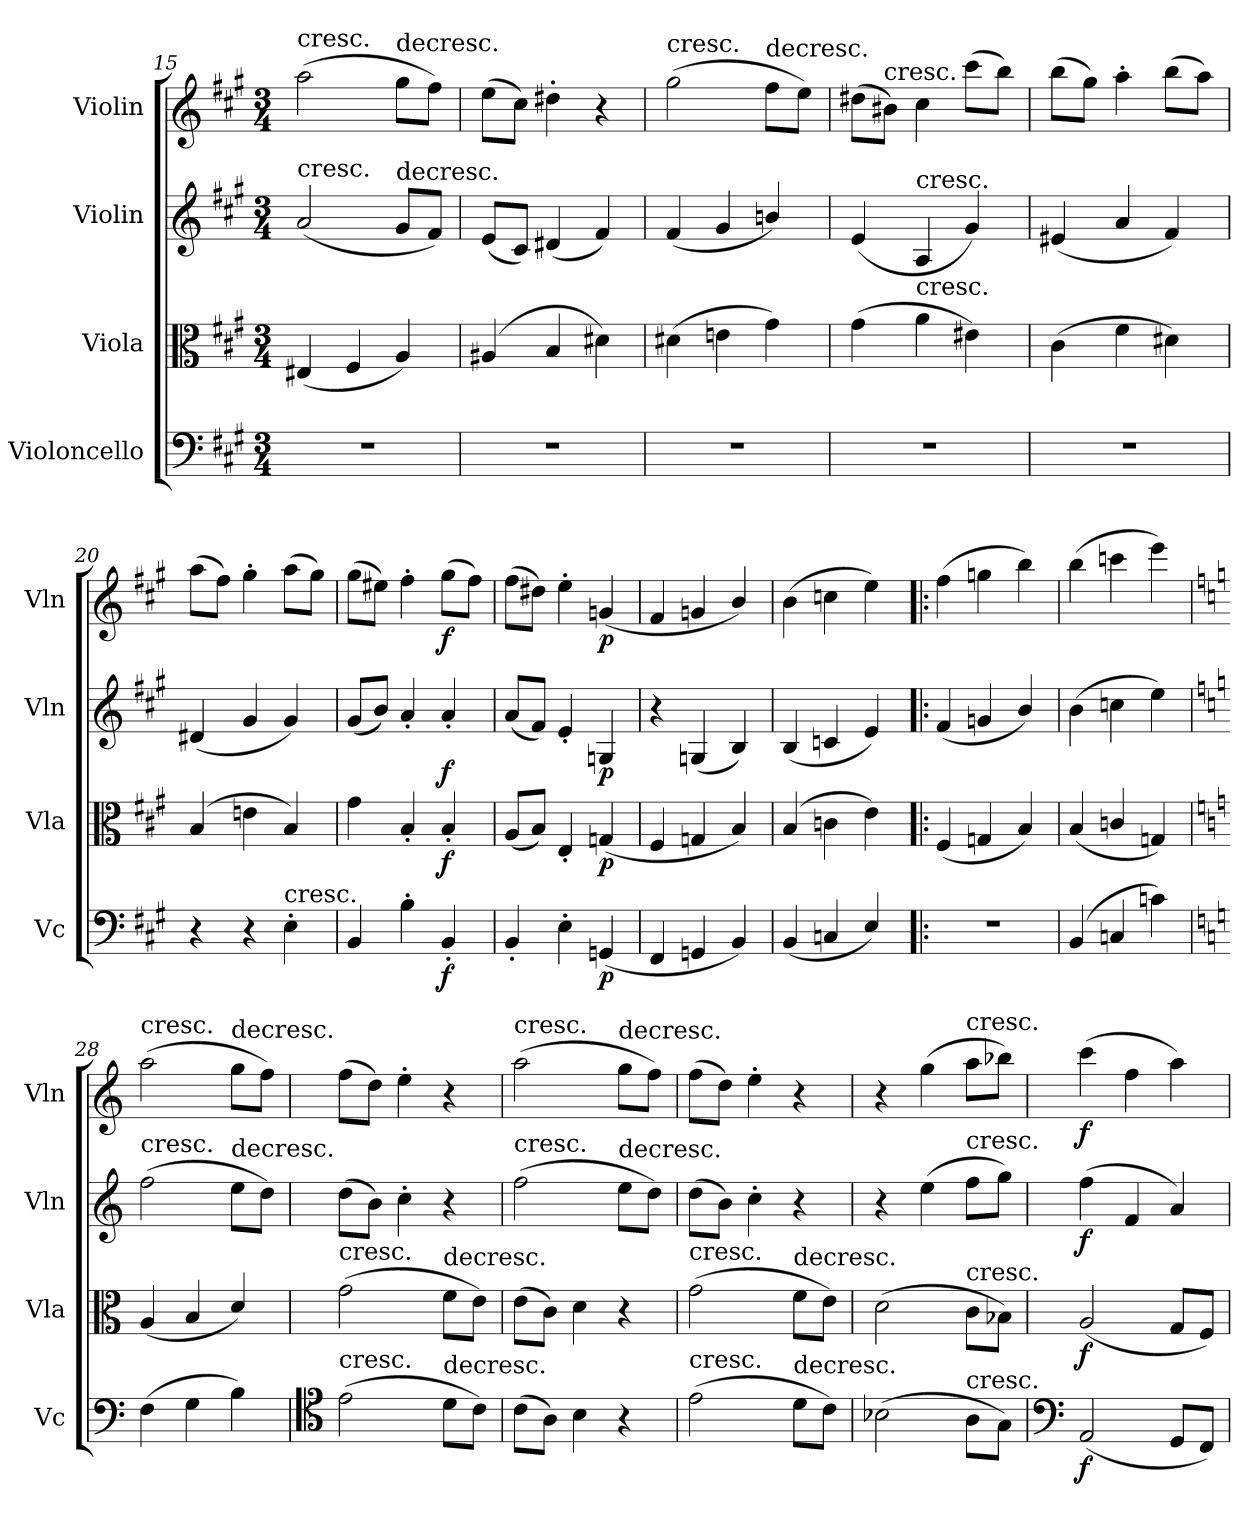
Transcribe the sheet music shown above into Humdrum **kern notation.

**kern	**dynam	**kern	**dynam	**kern	**dynam	**kern	**dynam
*part4	*part4	*part3	*part3	*part2	*part2	*part1	*part1
*staff4	*staff4	*staff3	*staff3	*staff2	*staff2	*staff1	*staff1
*I"Violoncello	*	*I"Viola	*	*I"Violin	*	*I"Violin	*
*I'Vc	*	*I'Vla	*	*I'Vln	*	*I'Vln	*
*clefF4	*	*clefC3	*	*clefG2	*	*clefG2	*
*k[f#c#g#]	*	*k[f#c#g#]	*	*k[f#c#g#]	*	*k[f#c#g#]	*
*A:	*	*A:	*	*A:	*	*A:	*
*M3/4	*	*M3/4	*	*M3/4	*	*M3/4	*
=15	=15	=15	=15	=15	=15	=15	=15
!	!	!	!	!	!	!LO:TX:t=cresc.	!
!	!	!	!	!LO:TX:t=cresc.	!	!	!
2.r	.	(4E#X/	.	(2a/	.	(2aa\	.
.	.	4F#/	.	.	.	.	.
!	!	!	!	!	!	!LO:TX:t=decresc.	!
!	!	!	!	!LO:TX:t=decresc.	!	!	!
.	.	4A/)	.	8g#/L	.	8gg#\L	.
.	.	.	.	8f#/J)	.	8ff#\J)	.
=16	=16	=16	=16	=16	=16	=16	=16
2.r	.	(4A#X/	.	(8e/L	.	(8ee\L	.
.	.	.	.	8c#/J)	.	8cc#\J)	.
.	.	4B/	.	(4d#X/	.	4dd#X'\	.
.	.	4d#X\)	.	4f#/)	.	4r	.
=17	=17	=17	=17	=17	=17	=17	=17
!	!	!	!	!	!	!LO:TX:t=cresc.	!
2.r	.	(4d#X\	.	(4f#/	.	(2gg#\	.
.	.	4en\	.	4g#/	.	.	.
!	!	!	!	!	!	!LO:TX:t=decresc.	!
.	.	4g#\)	.	4bn/)	.	8ff#\L	.
.	.	.	.	.	.	8ee\J)	.
=18	=18	=18	=18	=18	=18	=18	=18
2.r	.	(4g#\	.	(4e/	.	(8dd#X\L	.
!	!	!	!	!	!	!LO:TX:t=cresc.	!
.	.	.	.	.	.	8b#X\J)	.
!	!	!	!	!LO:TX:t=cresc.	!	!	!
!	!	!LO:TX:t=cresc.	!	!	!	!	!
.	.	4a\	.	4A/	.	4cc#\	.
.	.	4e#X\)	.	4g#/)	.	(8ccc#\L	.
.	.	.	.	.	.	8bb\J)	.
=19	=19	=19	=19	=19	=19	=19	=19
2.r	.	(4c#\	.	(4e#X/	.	(8bb\L	.
.	.	.	.	.	.	8gg#\J)	.
.	.	4f#\	.	4a/	.	4aa'\	.
.	.	4d#X\)	.	4f#/)	.	(8bb\L	.
.	.	.	.	.	.	8aa\J)	.
=20	=20	=20	=20	=20	=20	=20	=20
4r	.	(4B/	.	(4d#X/	.	(8aa\L	.
.	.	.	.	.	.	8ff#\J)	.
4r	.	4en\	.	4g#/	.	4gg#'\	.
!LO:TX:t=cresc.	!	!	!	!	!	!	!
4E'\	.	4B/)	.	4g#/)	.	(8aa\L	.
.	.	.	.	.	.	8gg#\J)	.
=21	=21	=21	=21	=21	=21	=21	=21
4BB/	.	4g#\	.	(8g#/L	.	(8gg#\L	.
.	.	.	.	8b/J)	.	8ee#X\J)	.
4B'\	.	4B'/	.	4a'/	.	4ff#'\	.
4BB'/	f	4B'/	f	4a'/	f	(8gg#\L	f
.	.	.	.	.	.	8ff#\J)	.
=22	=22	=22	=22	=22	=22	=22	=22
4BB'/	.	(8A/L	.	(8a/L	.	(8ff#\L	.
.	.	8B/J)	.	8f#/J)	.	8dd#X\J)	.
4E'\	.	4E'/	.	4e'/	.	4ee'\	.
(4GGn/	p	(4Gn/	p	4Gn/	p	(4gn/	p
=24	=24	=24	=24	=24	=24	=24	=24
4FF#/	.	4F#/	.	4r	.	4f#/	.
4GGn/	.	4Gn/	.	(4Gn/	.	4gn/	.
4BB/)	.	4B/)	.	4B/)	.	4b/)	.
=25	=25	=25	=25	=25	=25	=25	=25
(4BB/	.	(4B/	.	(4B/	.	(4b\	.
4Cn/	.	4cn\	.	4cn/	.	4ccn\	.
4E/)	.	4e\)	.	4e/)	.	4ee\)	.
=26!|:	=26!|:	=26!|:	=26!|:	=26!|:	=26!|:	=26!|:	=26!|:
2.r	.	(4F#/	.	(4f#/	.	(4ff#\	.
.	.	4Gn/	.	4gn/	.	4ggn\	.
.	.	4B/)	.	4b/)	.	4bb\)	.
=27	=27	=27	=27	=27	=27	=27	=27
(4BB/	.	(4B/	.	(4b\	.	(4bb\	.
4Cn/	.	4cn/	.	4ccn\	.	4cccn\	.
4cn\)	.	4Gn/)	.	4ee\)	.	4eee\)	.
=28	=28	=28	=28	=28	=28	=28	=28
*k[]	*	*k[]	*	*k[]	*	*k[]	*
!	!	!	!	!	!	!LO:TX:t=cresc.	!
!	!	!	!	!LO:TX:t=cresc.	!	!	!
(4F\	.	(4A/	.	(2ff\	.	(2aa\	.
4G\	.	4B/	.	.	.	.	.
!	!	!	!	!	!	!LO:TX:t=decresc.	!
!	!	!	!	!LO:TX:t=decresc.	!	!	!
4B\)	.	4d/)	.	8ee\L	.	8gg\L	.
.	.	.	.	8dd\J)	.	8ff\J)	.
=29	=29	=29	=29	=29	=29	=29	=29
*clefC4	*	*	*	*	*	*	*
!	!	!LO:TX:t=cresc.	!	!	!	!	!
!LO:TX:t=cresc.	!	!	!	!	!	!	!
(2e\	.	(2g\	.	(8dd\L	.	(8ff\L	.
.	.	.	.	8b\J)	.	8dd\J)	.
.	.	.	.	4cc'\	.	4ee'\	.
!	!	!LO:TX:t=decresc.	!	!	!	!	!
!LO:TX:t=decresc.	!	!	!	!	!	!	!
8d\L	.	8f\L	.	4r	.	4r	.
8c\J)	.	8e\J)	.	.	.	.	.
=30	=30	=30	=30	=30	=30	=30	=30
!	!	!	!	!	!	!LO:TX:t=cresc.	!
!	!	!	!	!LO:TX:t=cresc.	!	!	!
(8c\L	.	(8e\L	.	(2ff\	.	(2aa\	.
8A\J)	.	8c\J)	.	.	.	.	.
4B\	.	4d\	.	.	.	.	.
!	!	!	!	!	!	!LO:TX:t=decresc.	!
!	!	!	!	!LO:TX:t=decresc.	!	!	!
4r	.	4r	.	8ee\L	.	8gg\L	.
.	.	.	.	8dd\J)	.	8ff\J)	.
=31	=31	=31	=31	=31	=31	=31	=31
!	!	!LO:TX:t=cresc.	!	!	!	!	!
!LO:TX:t=cresc.	!	!	!	!	!	!	!
(2e\	.	(2g\	.	(8dd\L	.	(8ff\L	.
.	.	.	.	8b\J)	.	8dd\J)	.
.	.	.	.	4cc'\	.	4ee'\	.
!	!	!LO:TX:t=decresc.	!	!	!	!	!
!LO:TX:t=decresc.	!	!	!	!	!	!	!
8d\L	.	8f\L	.	4r	.	4r	.
8c\J)	.	8e\J)	.	.	.	.	.
=32	=32	=32	=32	=32	=32	=32	=32
(2B-X\	.	(2d\	.	4r	.	4r	.
.	.	.	.	(4ee\	.	(4gg\	.
!	!	!	!	!	!	!LO:TX:t=cresc.	!
!	!	!	!	!LO:TX:t=cresc.	!	!	!
!	!	!LO:TX:t=cresc.	!	!	!	!	!
!LO:TX:t=cresc.	!	!	!	!	!	!	!
8A\L	.	8c\L	.	8ff\L	.	8aa\L	.
8G\J)	.	8B-X\J)	.	8gg\J)	.	8bb-X\J)	.
=33	=33	=33	=33	=33	=33	=33	=33
*clefF4	*	*	*	*	*	*	*
(2AA/	f	(2A/	f	(4ff\	f	(4ccc\	f
.	.	.	.	4f/	.	4ff\	.
8GG/L	.	8G/L	.	4a/)	.	4aa\)	.
8FF/J)	.	8F/J)	.	.	.	.	.
=	=	=	=	=	=	=	=
*-	*-	*-	*-	*-	*-	*-	*-
